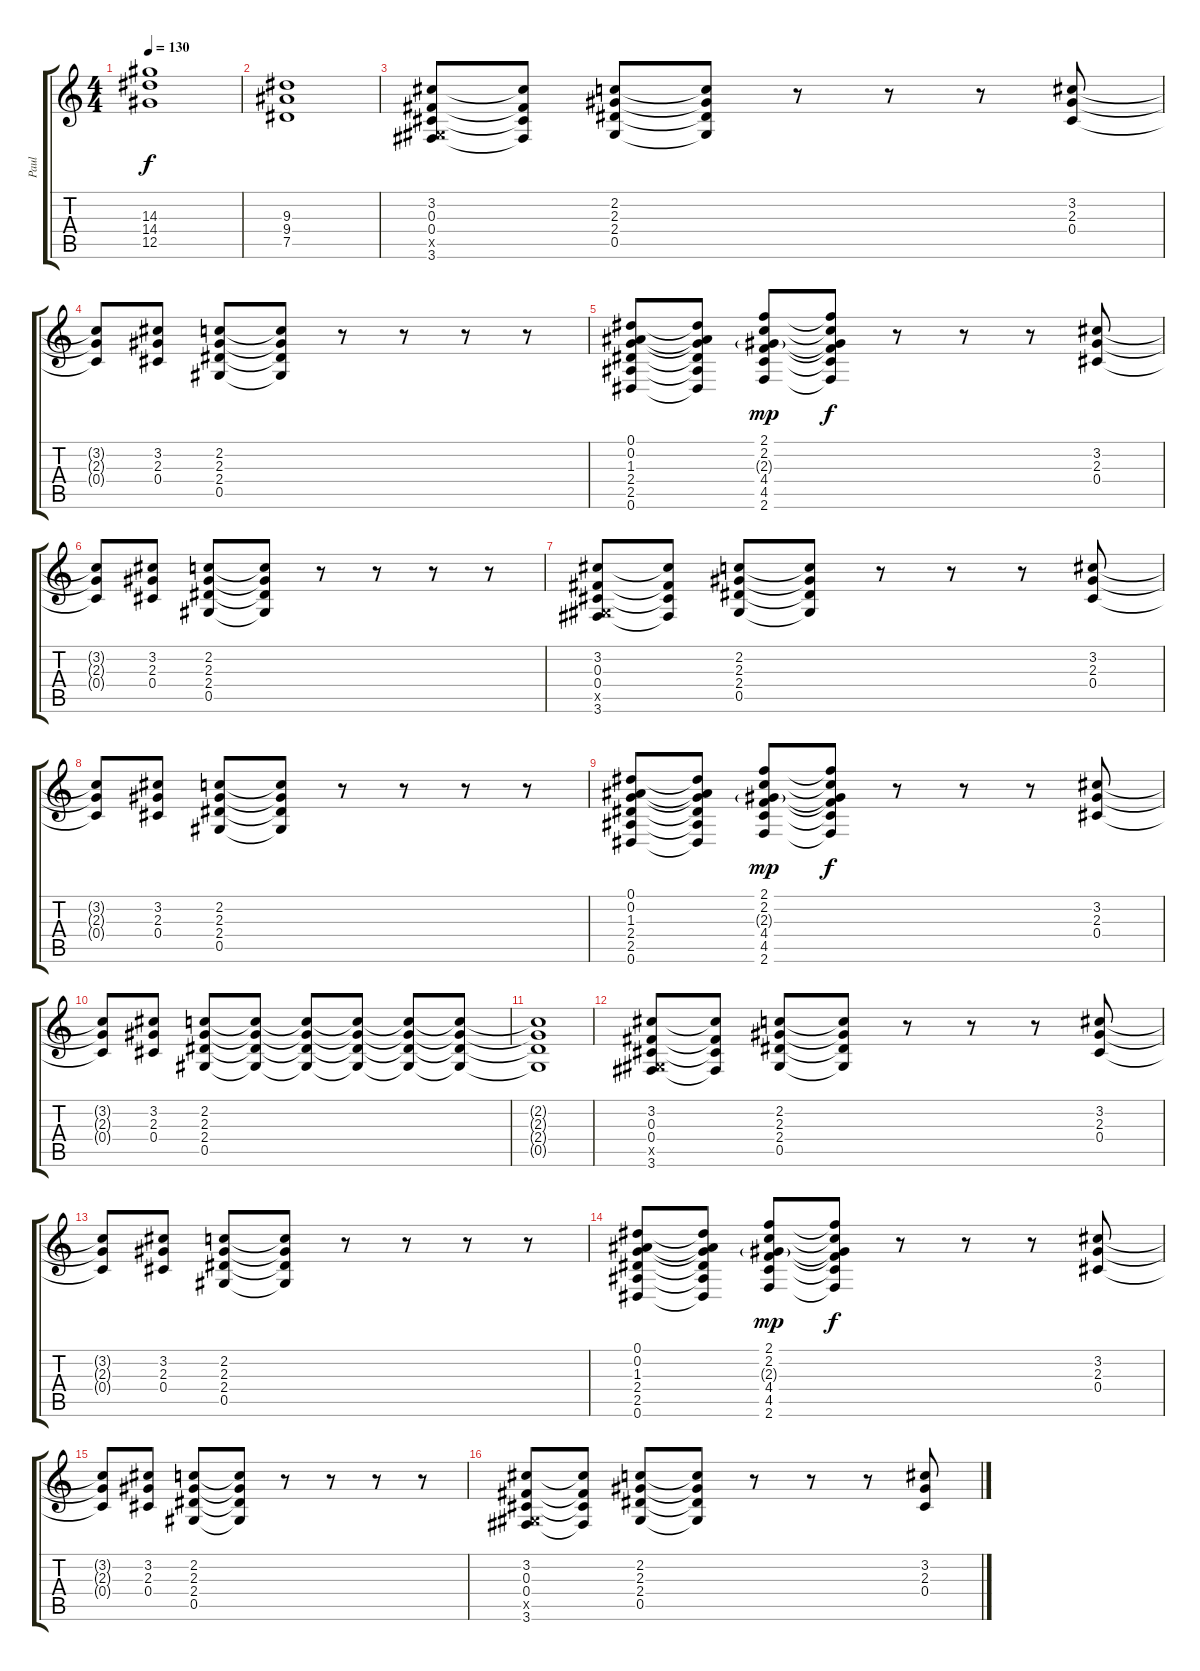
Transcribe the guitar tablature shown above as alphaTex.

\track ("Paul" "Paul") {instrument distortionguitar}
\staff {score tabs}
\tuning (Eb4 Bb3 Gb3 Db3 Ab2 Eb2) {hide}
\ts (4 4)
\tempo 130
\clef g2
\ks c
(14.3 14.4 12.5).1{dy f} |
(9.3 9.4 7.5).1 |
(3.2 0.3 0.4 0.5{x} 3.6).8 (3.2{t} 0.3{t} 0.4{t} 3.6{t}).8 (2.2 2.3 2.4 0.5).8 (2.2{t} 2.3{t} 2.4{t} 0.5{t}).8 r.8 r.8 r.8 (3.2 2.3 0.4).8 |
(3.2{t} 2.3{t} 0.4{t}).8 (3.2 2.3 0.4).8 (2.2 2.3 2.4 0.5).8 (2.2{t} 2.3{t} 2.4{t} 0.5{t}).8 r.8 r.8 r.8 r.8 |
(0.1 0.2 1.3 2.4 2.5 0.6).8 (0.1{t} 0.2{t} 1.3{t} 2.4{t} 2.5{t} 0.6{t}).8 (2.1 2.2 2.3{g} 4.4 4.5 2.6).8{dy mp} (2.1{t} 2.2{t} 2.3{t} 4.4{t} 4.5{t} 2.6{t}).8{dy f} r.8 r.8 r.8 (3.2 2.3 0.4).8 |
(3.2{t} 2.3{t} 0.4{t}).8 (3.2 2.3 0.4).8 (2.2 2.3 2.4 0.5).8 (2.2{t} 2.3{t} 2.4{t} 0.5{t}).8 r.8 r.8 r.8 r.8 |
(3.2 0.3 0.4 0.5{x} 3.6).8 (3.2{t} 0.3{t} 0.4{t} 3.6{t}).8 (2.2 2.3 2.4 0.5).8 (2.2{t} 2.3{t} 2.4{t} 0.5{t}).8 r.8 r.8 r.8 (3.2 2.3 0.4).8 |
(3.2{t} 2.3{t} 0.4{t}).8 (3.2 2.3 0.4).8 (2.2 2.3 2.4 0.5).8 (2.2{t} 2.3{t} 2.4{t} 0.5{t}).8 r.8 r.8 r.8 r.8 |
(0.1 0.2 1.3 2.4 2.5 0.6).8 (0.1{t} 0.2{t} 1.3{t} 2.4{t} 2.5{t} 0.6{t}).8 (2.1 2.2 2.3{g} 4.4 4.5 2.6).8{dy mp} (2.1{t} 2.2{t} 2.3{t} 4.4{t} 4.5{t} 2.6{t}).8{dy f} r.8 r.8 r.8 (3.2 2.3 0.4).8 |
(3.2{t} 2.3{t} 0.4{t}).8 (3.2 2.3 0.4).8 (2.2 2.3 2.4 0.5).8 (2.2{t} 2.3{t} 2.4{t} 0.5{t}).8 (2.2{t} 2.3{t} 2.4{t} 0.5{t}).8 (2.2{t} 2.3{t} 2.4{t} 0.5{t}).8 (2.2{t} 2.3{t} 2.4{t} 0.5{t}).8 (2.2{t} 2.3{t} 2.4{t} 0.5{t}).8 |
(2.2{t} 2.3{t} 2.4{t} 0.5{t}).1 |
(3.2 0.3 0.4 0.5{x} 3.6).8 (3.2{t} 0.3{t} 0.4{t} 3.6{t}).8 (2.2 2.3 2.4 0.5).8 (2.2{t} 2.3{t} 2.4{t} 0.5{t}).8 r.8 r.8 r.8 (3.2 2.3 0.4).8 |
(3.2{t} 2.3{t} 0.4{t}).8 (3.2 2.3 0.4).8 (2.2 2.3 2.4 0.5).8 (2.2{t} 2.3{t} 2.4{t} 0.5{t}).8 r.8 r.8 r.8 r.8 |
(0.1 0.2 1.3 2.4 2.5 0.6).8 (0.1{t} 0.2{t} 1.3{t} 2.4{t} 2.5{t} 0.6{t}).8 (2.1 2.2 2.3{g} 4.4 4.5 2.6).8{dy mp} (2.1{t} 2.2{t} 2.3{t} 4.4{t} 4.5{t} 2.6{t}).8{dy f} r.8 r.8 r.8 (3.2 2.3 0.4).8 |
(3.2{t} 2.3{t} 0.4{t}).8 (3.2 2.3 0.4).8 (2.2 2.3 2.4 0.5).8 (2.2{t} 2.3{t} 2.4{t} 0.5{t}).8 r.8 r.8 r.8 r.8 |
(3.2 0.3 0.4 0.5{x} 3.6).8 (3.2{t} 0.3{t} 0.4{t} 3.6{t}).8 (2.2 2.3 2.4 0.5).8 (2.2{t} 2.3{t} 2.4{t} 0.5{t}).8 r.8 r.8 r.8 (3.2 2.3 0.4).8
